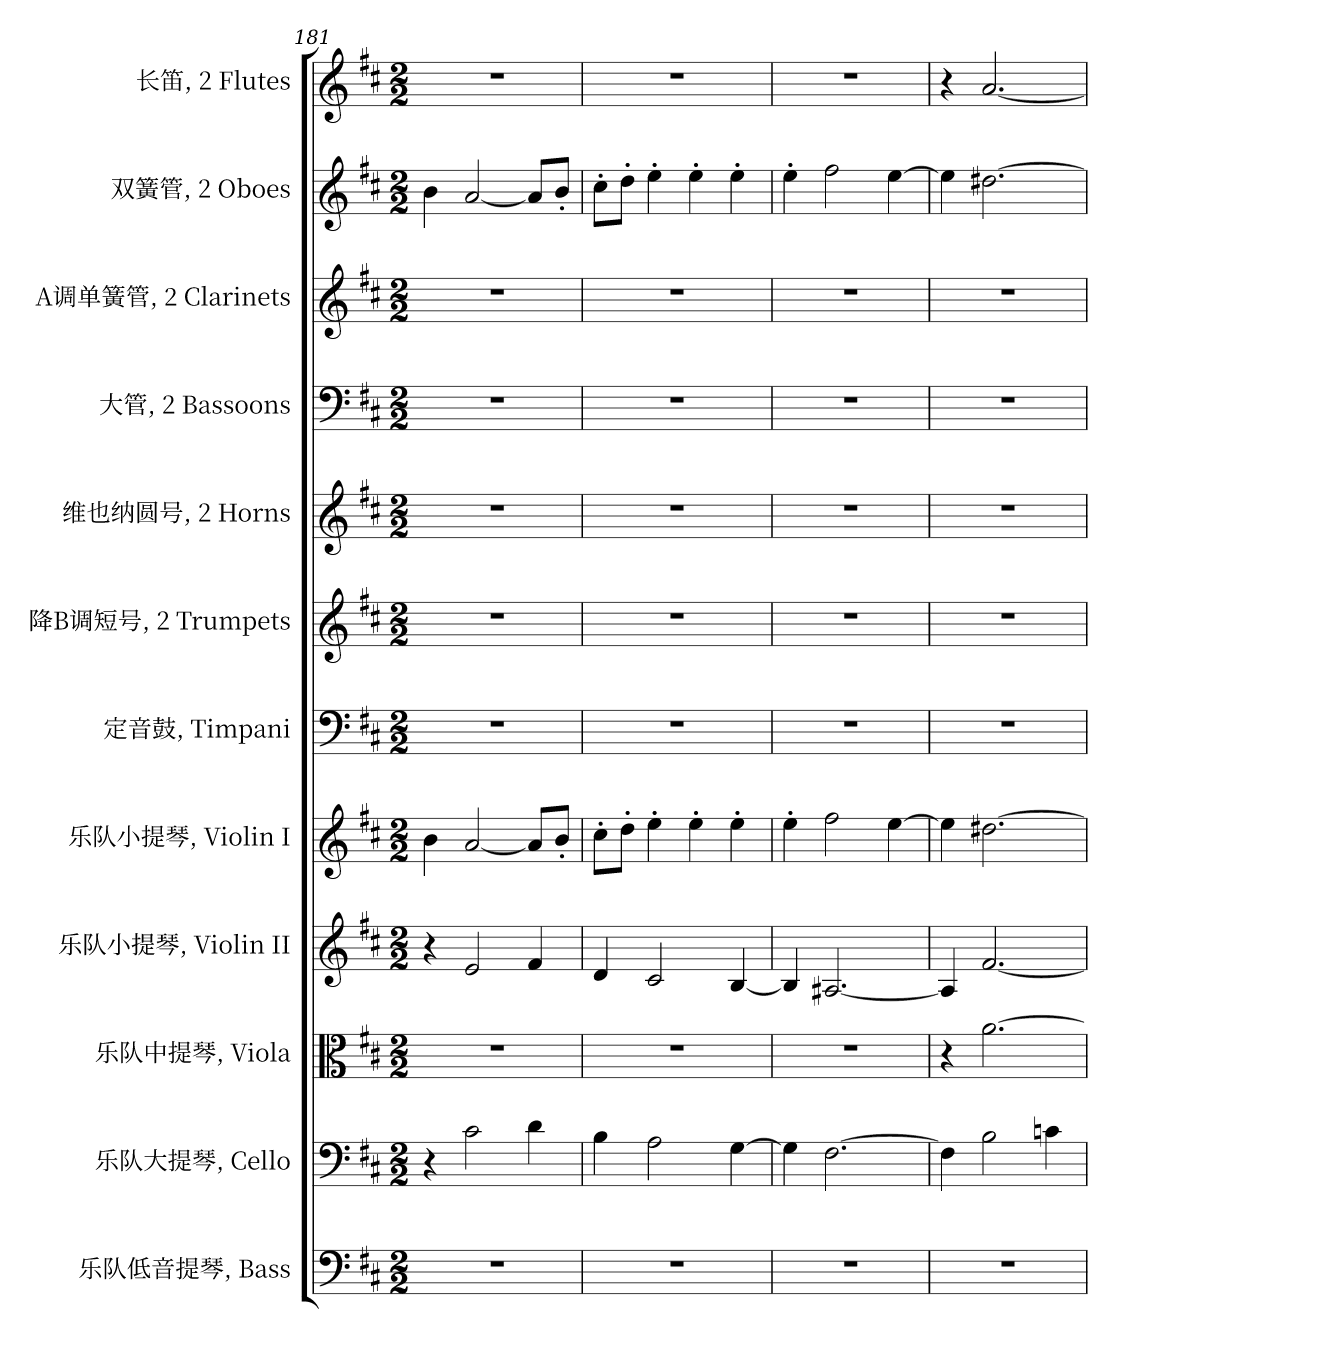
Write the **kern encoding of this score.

**kern	**kern	**kern	**kern	**kern	**kern	**kern	**kern	**kern	**kern	**kern	**kern
*part12	*part11	*part10	*part9	*part8	*part7	*part6	*part5	*part4	*part3	*part2	*part1
*staff12	*staff11	*staff10	*staff9	*staff8	*staff7	*staff6	*staff5	*staff4	*staff3	*staff2	*staff1
*I"乐队低音提琴, Bass	*I"乐队大提琴, Cello	*I"乐队中提琴, Viola	*I"乐队小提琴, Violin II	*I"乐队小提琴, Violin I	*I"定音鼓, Timpani	*I"降B调短号, 2 Trumpets	*I"维也纳圆号, 2 Horns	*I"大管, 2 Bassoons	*I"A调单簧管, 2 Clarinets	*I"双簧管, 2 Oboes	*I"长笛, 2 Flutes
*	*	*	*	*	*I'Timp.	*	*	*I'Bsn.	*I'A Cl.	*I'Ob.	*I'Fl.
*clefF4	*clefF4	*clefC3	*clefG2	*clefG2	*clefF4	*clefG2	*clefG2	*clefF4	*clefG2	*clefG2	*clefG2
*ITrd7c12	*	*	*	*	*	*ITrd1c2	*ITrd4c7	*	*ITrd2c3	*	*
*k[f#c#]	*k[f#c#]	*k[f#c#]	*k[f#c#]	*k[f#c#]	*k[f#c#]	*k[]	*k[f#]	*k[f#c#]	*k[f#c#g#d#a#]	*k[f#c#]	*k[f#c#]
*M2/2	*M2/2	*M2/2	*M2/2	*M2/2	*M2/2	*M2/2	*M2/2	*M2/2	*M2/2	*M2/2	*M2/2
=181	=181	=181	=181	=181	=181	=181	=181	=181	=181	=181	=181
1r	4r	1r	4r	4b\	1r	1r	1r	1r	1r	4b\	1r
.	2c#\	.	2e/	[2a/	.	.	.	.	.	[2a/	.
.	4d\	.	4f#/	8a/L]	.	.	.	.	.	8a/L]	.
.	.	.	.	8b'/J	.	.	.	.	.	8b'/J	.
=182	=182	=182	=182	=182	=182	=182	=182	=182	=182	=182	=182
1r	4B\	1r	4d/	8cc#'\L	1r	1r	1r	1r	1r	8cc#'\L	1r
.	.	.	.	8dd'\J	.	.	.	.	.	8dd'\J	.
.	2A\	.	2c#/	4ee'\	.	.	.	.	.	4ee'\	.
.	.	.	.	4ee'\	.	.	.	.	.	4ee'\	.
.	[4G\	.	[4B/	4ee'\	.	.	.	.	.	4ee'\	.
=183	=183	=183	=183	=183	=183	=183	=183	=183	=183	=183	=183
1r	4G\]	1r	4B/]	4ee'\	1r	1r	1r	1r	1r	4ee'\	1r
.	[2.F#\	.	[2.A#X/	2ff#\	.	.	.	.	.	2ff#\	.
.	.	.	.	[4ee\	.	.	.	.	.	[4ee\	.
=184	=184	=184	=184	=184	=184	=184	=184	=184	=184	=184	=184
1r	4F#\]	4r	4A#/]	4ee\]	1r	1r	1r	1r	1r	4ee\]	4r
.	2B\	[2.a\	[2.f#/	[2.dd#X\	.	.	.	.	.	[2.dd#X\	[2.a/
.	4cn\	.	.	.	.	.	.	.	.	.	.
=	=	=	=	=	=	=	=	=	=	=	=
*-	*-	*-	*-	*-	*-	*-	*-	*-	*-	*-	*-
